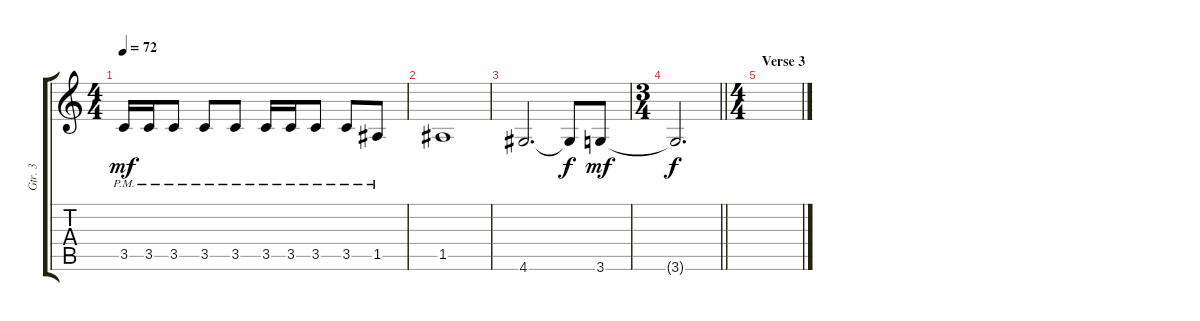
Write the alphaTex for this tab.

\track ("Gtr. 3" "Gtr. 3") {instrument electricguitarclean}
\staff {score tabs}
\tuning (E4 B3 G3 D3 A2 E2) {hide}
\ts (4 4)
\tempo 72
\clef g2
\ks c
3.5{pm}.16{dy mf} 3.5{pm}.16 3.5{pm}.8 3.5{pm}.8 3.5{pm}.8 3.5{pm}.16 3.5{pm}.16 3.5{pm}.8 3.5{pm}.8 1.5{pm}.8 |
1.5.1 |
4.6.2{d} 4.6{t}.8{dy f} 3.6.8{dy mf} |
\ts (3 4)
\barLineRight lightlight
3.6{t}.2{d dy f} |
\ts (4 4)
\section ("" "Verse 3")
